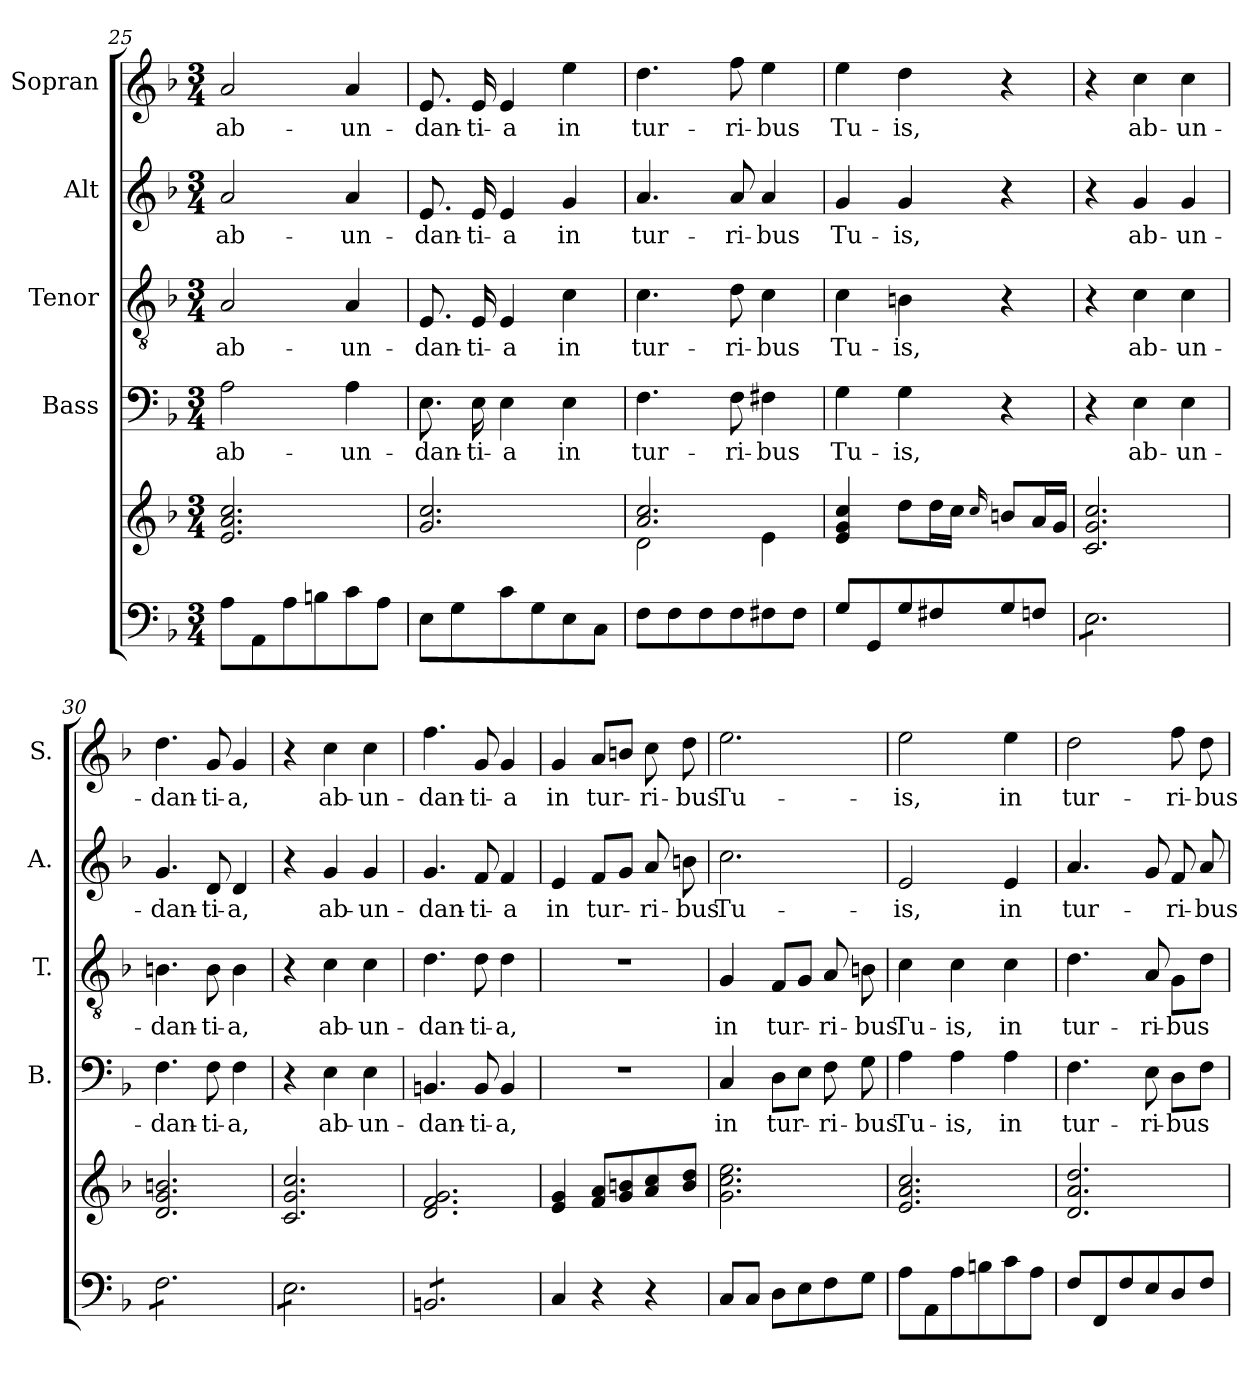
**kern	**kern	**kern	**text	**kern	**text	**kern	**text	**kern	**text
*part5	*part5	*part4	*part4	*part3	*part3	*part2	*part2	*part1	*part1
*staff6	*staff5	*staff4	*staff4	*staff3	*staff3	*staff2	*staff2	*staff1	*staff1
*	*	*I"Bass	*	*I"Tenor	*	*I"Alt	*	*I"Sopran	*
*	*	*I'B.	*	*I'T.	*	*I'A.	*	*I'S.	*
!!LO:LB:g=z
*clefF4	*clefG2	*clefF4	*	*clefGv2	*	*clefG2	*	*clefG2	*
*k[b-]	*k[b-]	*k[b-]	*	*k[b-]	*	*k[b-]	*	*k[b-]	*
*F:	*F:	*F:	*	*F:	*	*F:	*	*F:	*
*M3/4	*M3/4	*M3/4	*	*M3/4	*	*M3/4	*	*M3/4	*
=25	=25	=25	=25	=25	=25	=25	=25	=25	=25
!	!	!	!LO:LY:b	!	!LO:LY:b	!	!LO:LY:b	!	!LO:LY:b
8A\L	2.e/ 2.a/ 2.cc/	2A\	ab-	2A/	ab-	2a/	ab-	2a/	ab-
8AA\	.	.	.	.	.	.	.	.	.
8A\	.	.	.	.	.	.	.	.	.
8Bn\	.	.	.	.	.	.	.	.	.
!	!	!	!LO:LY:b	!	!LO:LY:b	!	!LO:LY:b	!	!LO:LY:b
8c\	.	4A\	-un-	4A/	-un-	4a/	-un-	4a/	-un-
8A\J	.	.	.	.	.	.	.	.	.
=26	=26	=26	=26	=26	=26	=26	=26	=26	=26
!	!	!	!LO:LY:b	!	!LO:LY:b	!	!LO:LY:b	!	!LO:LY:b
8E\L	2.g/ 2.cc/	8.E\	-dan-	8.E/	-dan-	8.e/	-dan-	8.e/	-dan-
8G\	.	.	.	.	.	.	.	.	.
!	!	!	!LO:LY:b	!	!LO:LY:b	!	!LO:LY:b	!	!LO:LY:b
.	.	16E\	-ti-	16E/	-ti-	16e/	-ti-	16e/	-ti-
!	!	!	!LO:LY:b	!	!LO:LY:b	!	!LO:LY:b	!	!LO:LY:b
8c\	.	4E\	-a	4E/	-a	4e/	-a	4e/	-a
8G\	.	.	.	.	.	.	.	.	.
!	!	!	!LO:LY:b	!	!LO:LY:b	!	!LO:LY:b	!	!LO:LY:b
8E\	.	4E\	in	4c\	in	4g/	in	4ee\	in
8C\J	.	.	.	.	.	.	.	.	.
=27	=27	=27	=27	=27	=27	=27	=27	=27	=27
*	*^	*	*	*	*	*	*	*	*
!	!	!	!	!LO:LY:b	!	!LO:LY:b	!	!LO:LY:b	!	!LO:LY:b
8F\L	2.a/ 2.cc/	2d\	4.F\	tur-	4.c\	tur-	4.a/	tur-	4.dd\	tur-
8F\	.	.	.	.	.	.	.	.	.	.
8F\	.	.	.	.	.	.	.	.	.	.
!	!	!	!	!LO:LY:b	!	!LO:LY:b	!	!LO:LY:b	!	!LO:LY:b
8F\	.	.	8F\	-ri-	8d\	-ri-	8a/	-ri-	8ff\	-ri-
!	!	!	!	!LO:LY:b	!	!LO:LY:b	!	!LO:LY:b	!	!LO:LY:b
8F#X\	.	4e\	4F#X\	-bus	4c\	-bus	4a/	-bus	4ee\	-bus
8F#\J	.	.	.	.	.	.	.	.	.	.
*	*v	*v	*	*	*	*	*	*	*	*
=28	=28	=28	=28	=28	=28	=28	=28	=28	=28
!	!	!	!LO:LY:b	!	!LO:LY:b	!	!LO:LY:b	!	!LO:LY:b
8G/L	4e/ 4g/ 4cc/	4G\	Tu-	4c\	Tu-	4g/	Tu-	4ee\	Tu-
8GG/	.	.	.	.	.	.	.	.	.
!	!	!	!LO:LY:b	!	!LO:LY:b	!	!LO:LY:b	!	!LO:LY:b
8G/	8dd\L	4G\	-is,	4Bn\	-is,	4g/	-is,	4dd\	-is,
8F#X/	16dd\L	.	.	.	.	.	.	.	.
.	16cc\JJ	.	.	.	.	.	.	.	.
.	16qqcc/	.	.	.	.	.	.	.	.
8G/	8bn/L	4r	.	4r	.	4r	.	4r	.
8Fn/J	16a/L	.	.	.	.	.	.	.	.
.	16g/JJ	.	.	.	.	.	.	.	.
=29	=29	=29	=29	=29	=29	=29	=29	=29	=29
*tremolo	*	*	*	*	*	*	*	*	*
8E\L	2.c/ 2.g/ 2.cc/	4r	.	4r	.	4r	.	4r	.
8E\	.	.	.	.	.	.	.	.	.
!	!	!	!LO:LY:b	!	!LO:LY:b	!	!LO:LY:b	!	!LO:LY:b
8E\	.	4E\	ab-	4c\	ab-	4g/	ab-	4cc\	ab-
8E\	.	.	.	.	.	.	.	.	.
!	!	!	!LO:LY:b	!	!LO:LY:b	!	!LO:LY:b	!	!LO:LY:b
8E\	.	4E\	-un-	4c\	-un-	4g/	-un-	4cc\	-un-
8E\J	.	.	.	.	.	.	.	.	.
!!LO:PB:g=z
=30	=30	=30	=30	=30	=30	=30	=30	=30	=30
!	!	!	!LO:LY:b	!	!LO:LY:b	!	!LO:LY:b	!	!LO:LY:b
8F\L	2.d/ 2.g/ 2.bn/	4.F\	-dan-	4.Bn\	-dan-	4.g/	-dan-	4.dd\	-dan-
8F\	.	.	.	.	.	.	.	.	.
8F\	.	.	.	.	.	.	.	.	.
!	!	!	!LO:LY:b	!	!LO:LY:b	!	!LO:LY:b	!	!LO:LY:b
8F\	.	8F\	-ti-	8B\	-ti-	8d/	-ti-	8g/	-ti-
!	!	!	!LO:LY:b	!	!LO:LY:b	!	!LO:LY:b	!	!LO:LY:b
8F\	.	4F\	-a,	4B\	-a,	4d/	-a,	4g/	-a,
8F\J	.	.	.	.	.	.	.	.	.
=31	=31	=31	=31	=31	=31	=31	=31	=31	=31
8E\L	2.c/ 2.g/ 2.cc/	4r	.	4r	.	4r	.	4r	.
8E\	.	.	.	.	.	.	.	.	.
!	!	!	!LO:LY:b	!	!LO:LY:b	!	!LO:LY:b	!	!LO:LY:b
8E\	.	4E\	ab-	4c\	ab-	4g/	ab-	4cc\	ab-
8E\	.	.	.	.	.	.	.	.	.
!	!	!	!LO:LY:b	!	!LO:LY:b	!	!LO:LY:b	!	!LO:LY:b
8E\	.	4E\	-un-	4c\	-un-	4g/	-un-	4cc\	-un-
8E\J	.	.	.	.	.	.	.	.	.
=32	=32	=32	=32	=32	=32	=32	=32	=32	=32
!	!	!	!LO:LY:b	!	!LO:LY:b	!	!LO:LY:b	!	!LO:LY:b
8BBn/L	2.d/ 2.f/ 2.g/	4.BBn/	-dan-	4.d\	-dan-	4.g/	-dan-	4.ff\	-dan-
8BBn/	.	.	.	.	.	.	.	.	.
8BBn/	.	.	.	.	.	.	.	.	.
!	!	!	!LO:LY:b	!	!LO:LY:b	!	!LO:LY:b	!	!LO:LY:b
8BBn/	.	8BB/	-ti-	8d\	-ti-	8f/	-ti-	8g/	-ti-
!	!	!	!LO:LY:b	!	!LO:LY:b	!	!LO:LY:b	!	!LO:LY:b
8BBn/	.	4BB/	-a,	4d\	-a,	4f/	-a	4g/	-a
8BBn/J	.	.	.	.	.	.	.	.	.
*Xtremolo	*	*	*	*	*	*	*	*	*
=33	=33	=33	=33	=33	=33	=33	=33	=33	=33
!	!	!	!	!	!	!	!LO:LY:b	!	!LO:LY:b
4C/	4e/ 4g/	2.r	.	2.r	.	4e/	in	4g/	in
!	!	!	!	!	!	!	!LO:LY:b	!	!LO:LY:b
4r	8f/ 8a/L	.	.	.	.	8f/L	tur-	8a/L	tur-
.	8g/ 8bn/	.	.	.	.	8g/J	.	8bn/J	.
!	!	!	!	!	!	!	!LO:LY:b	!	!LO:LY:b
4r	8a/ 8cc/	.	.	.	.	8a/	-ri-	8cc\	-ri-
!	!	!	!	!	!	!	!LO:LY:b	!	!LO:LY:b
.	8b/ 8dd/J	.	.	.	.	8bn\	-bus	8dd\	-bus
=34	=34	=34	=34	=34	=34	=34	=34	=34	=34
!	!	!	!LO:LY:b	!	!LO:LY:b	!	!LO:LY:b	!	!LO:LY:b
8C/L	2.g\ 2.cc\ 2.ee\	4C/	in	4G/	in	2.cc\	Tu-	2.ee\	Tu-
8C/J	.	.	.	.	.	.	.	.	.
!	!	!	!LO:LY:b	!	!LO:LY:b	!	!	!	!
8D\L	.	8D\L	tur-	8F/L	tur-	.	.	.	.
8E\	.	8E\J	.	8G/J	.	.	.	.	.
!	!	!	!LO:LY:b	!	!LO:LY:b	!	!	!	!
8F\	.	8F\	-ri-	8A/	-ri-	.	.	.	.
!	!	!	!LO:LY:b	!	!LO:LY:b	!	!	!	!
8G\J	.	8G\	-bus	8Bn\	-bus	.	.	.	.
=35	=35	=35	=35	=35	=35	=35	=35	=35	=35
!	!	!	!LO:LY:b	!	!LO:LY:b	!	!LO:LY:b	!	!LO:LY:b
8A\L	2.e/ 2.a/ 2.cc/	4A\	Tu-	4c\	Tu-	2e/	-is,	2ee\	-is,
8AA\	.	.	.	.	.	.	.	.	.
!	!	!	!LO:LY:b	!	!LO:LY:b	!	!	!	!
8A\	.	4A\	-is,	4c\	-is,	.	.	.	.
8Bn\	.	.	.	.	.	.	.	.	.
!	!	!	!LO:LY:b	!	!LO:LY:b	!	!LO:LY:b	!	!LO:LY:b
8c\	.	4A\	in	4c\	in	4e/	in	4ee\	in
8A\J	.	.	.	.	.	.	.	.	.
!!LO:LB:g=z
=36	=36	=36	=36	=36	=36	=36	=36	=36	=36
!	!	!	!LO:LY:b	!	!LO:LY:b	!	!LO:LY:b	!	!LO:LY:b
8F/L	2.d/ 2.a/ 2.dd/	4.F\	tur-	4.d\	tur-	4.a/	tur-	2dd\	tur-
8FF/	.	.	.	.	.	.	.	.	.
8F/	.	.	.	.	.	.	.	.	.
!	!	!	!LO:LY:b	!	!LO:LY:b	!	!	!	!
8E/	.	8E\	-ri-	8A/	-ri-	8g/	.	.	.
!	!	!	!LO:LY:b	!	!LO:LY:b	!	!LO:LY:b	!	!LO:LY:b
8D/	.	8D\L	-bus	8G\L	-bus	8f/	-ri-	8ff\	-ri-
!	!	!	!	!	!	!	!LO:LY:b	!	!LO:LY:b
8F/J	.	8F\J	.	8d\J	.	8a/	-bus	8dd\	-bus
=	=	=	=	=	=	=	=	=	=
*-	*-	*-	*-	*-	*-	*-	*-	*-	*-
